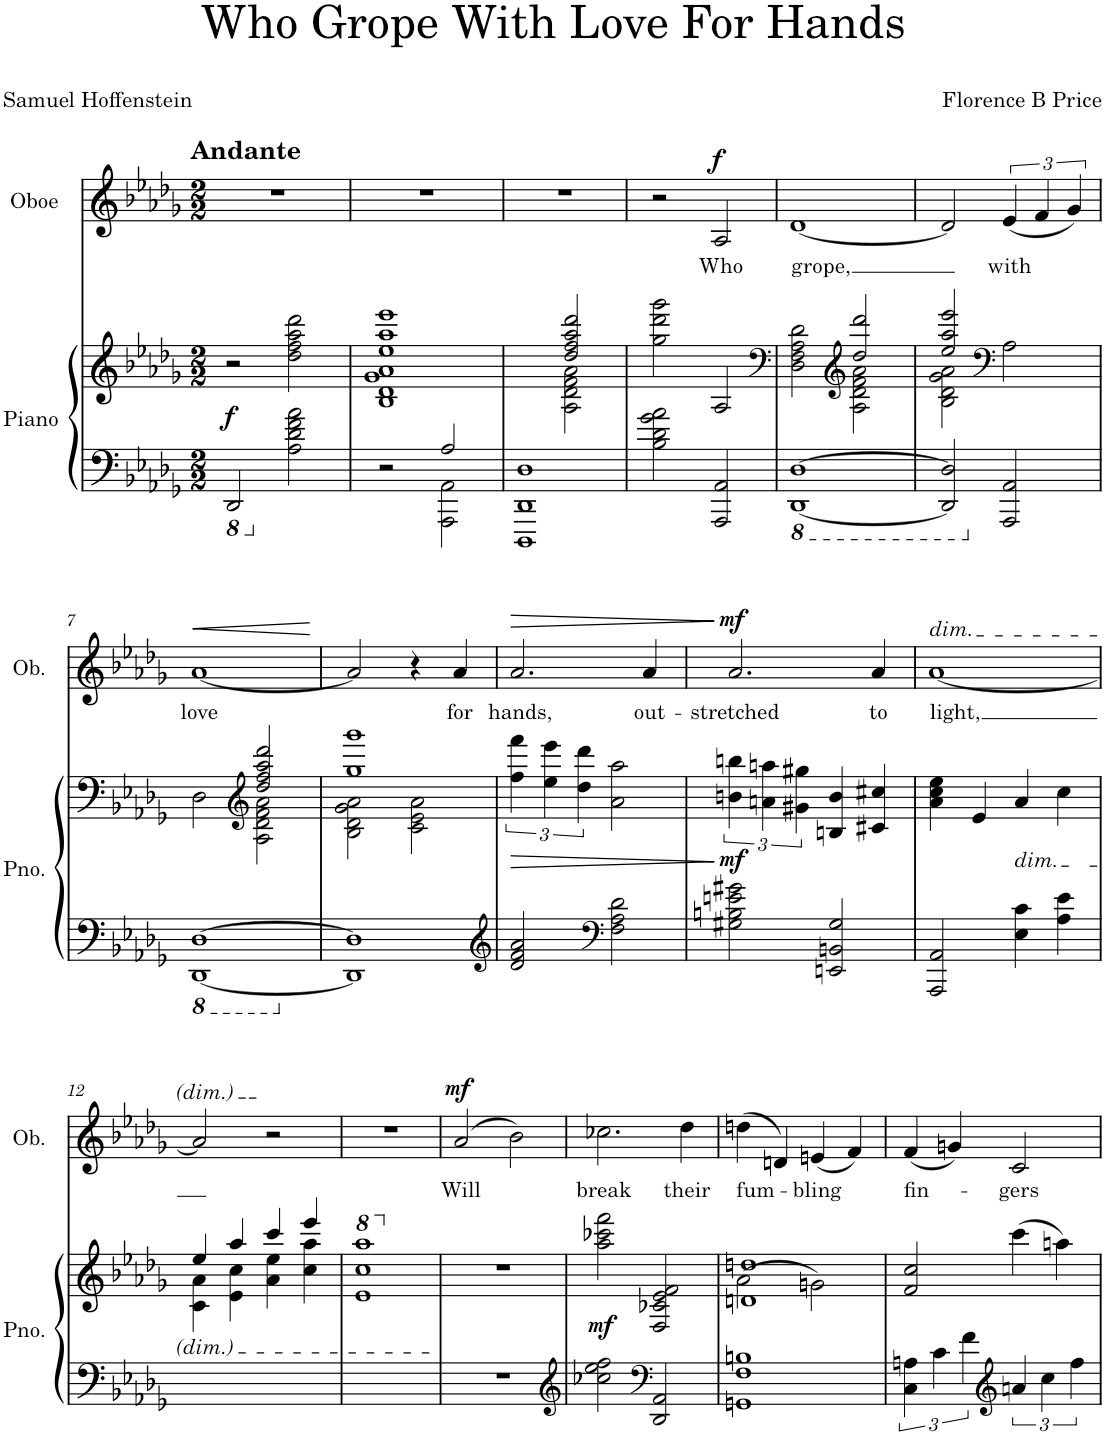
**kern	**kern	**dynam	**kern	**text	**dynam
*part2	*part2	*part2	*part1	*part1	*part1
*staff3	*staff2	*staff2/3	*staff1	*staff1	*staff1
*I"Piano	*	*	*I"Oboe	*	*
*I'Pno.	*	*	*I'Ob.	*	*
*clefF4	*clefG2	*	*clefG2	*	*
*k[b-e-a-d-g-]	*k[b-e-a-d-g-]	*	*k[b-e-a-d-g-]	*	*
*M2/2	*M2/2	*	*M2/2	*	*
*8ba	*	*	*	*	*
=1	=1	=1	=1	=1	=1
!	!	!	!LO:TX:a:B:t=Andante	!	!
!	!	!LO:DY:b	!	!	!
2DDD-/	2r	f	1r	.	.
*X8ba	*	*	*	*	*
2A-\ 2d-\ 2f\ 2a-\	2dd-\ 2ff\ 2aa-\ 2ddd-\	.	.	.	.
=2	=2	=2	=2	=2	=2
*^	*	*	*	*	*
2r	2ryy	1B- 1d- 1g- 1a- 1ee- 1aa- 1eee-	.	1r	.	.
2A-/	2AAA-\ 2AA-\	.	.	.	.	.
=3	=3	=3	=3	=3	=3	=3
*	*	*^	*	*	*	*
1D-	1DDD- 1DD-	2ryy	2ryy	.	1r	.	.
.	.	2dd-/ 2ff/ 2aa-/ 2ddd-/	2A-\ 2d-\ 2f\ 2a-\	.	.	.	.
*v	*v	*	*	*	*	*	*
*	*v	*v	*	*	*	*
=4	=4	=4	=4	=4	=4
2B-\ 2d-\ 2g-\ 2a-\	2gg-\ 2ddd-\ 2ggg-\	.	2r	.	.
!	!	!	!	!LO:LY:b	!LO:DY:a
2AAA-/ 2AA-/	2A-/	.	2A-/	Who	f
=5	=5	=5	=5	=5	=5
*	*clefF4	*	*	*	*
*8ba	*	*	*	*	*
*	*^	*	*	*	*
!	!	!	!	!	!LO:LY:b	!
[1DDD- [1DD-	2D-\ 2F\ 2A-\ 2d-\	2ryy	.	[1d-	grope,	.
*	*clefG2	*	*	*	*	*
.	2dd-/ 2ddd-/	2A-\ 2d-\ 2f\ 2a-\	.	.	.	.
=6	=6	=6	=6	=6	=6	=6
2DDD-/] 2DD-/]	2ee-/ 2aa-/ 2eee-/	2B-\ 2d-\ 2g-\ 2a-\	.	2d-/]	.	.
*	*clefF4	*	*	*	*	*
*X8ba	*	*	*	*	*	*
!	!	!	!	!	!LO:LY:b	!
2AAA-/ 2AA-/	2A-\	2ryy	.	(6e-/	with	.
.	.	.	.	6f/	.	.
.	.	.	.	6g-/)	.	.
!!LO:LB:g=z
=7	=7	=7	=7	=7	=7	=7
*8ba	*	*	*	*	*	*
!	!	!	!	!	!LO:LY:b	!LO:HP:b
[1DDD- [1DD-	2D-\	2ryy	.	[1a-	love	<
*	*clefG2	*	*	*	*	*
.	2dd-/ 2ff/ 2aa-/ 2ddd-/	2A-\ 2d-\ 2f\ 2a-\	.	.	.	.
*	*v	*v	*	*	*	*
.	.	.	.	.	[
=8	=8	=8	=8	=8	=8
*X8ba	*	*	*	*	*
*	*^	*	*	*	*
1DD-] 1D-]	1gg- 1ggg-	2B-\ 2d-\ 2g-\ 2a-\	.	2a-/]	.	.
.	.	2c\ 2e-\ 2a-\	.	4r	.	.
!	!	!	!	!	!LO:LY:b	!
.	.	.	.	4a-/	for	.
*	*v	*v	*	*	*	*
=9	=9	=9	=9	=9	=9
*clefG2	*	*	*	*	*
!	!	!LO:HP:b	!	!LO:LY:b	!LO:HP:b
2d-/ 2f/ 2a-/	6ff\ 6fff\	>	2.a-/	hands,	>
.	6ee-\ 6eee-\	.	.	.	.
.	6dd-\ 6ddd-\	.	.	.	.
*clefF4	*	*	*	*	*
2F\ 2A-\ 2d-\	2a-\ 2aa-\	.	.	.	.
!	!	!	!	!LO:LY:b	!
.	.	.	4a-/	out-	.
.	.	]	.	.	]
=10	=10	=10	=10	=10	=10
!	!	!LO:DY:b	!	!LO:LY:b	!LO:DY:a
2G#X\ 2Bn\ 2en\ 2g#X\	6bn\ 6bbn\	mf	2.a-/	-stretched	mf
.	6an\ 6aan\	.	.	.	.
.	6g#X\ 6gg#X\	.	.	.	.
2EEn/ 2BBn/ 2G#/	4Bn/ 4b/	.	.	.	.
!	!	!	!	!LO:LY:b	!
.	4c#X/ 4cc#X/	.	4a-/	to	.
=11	=11	=11	=11	=11	=11
!	!	!	!LO:TX:a:i:t=dim.	!	!
!	!	!	!	!LO:LY:b	!
2AAA-/ 2AA-/	4a-\ 4cc\ 4ee-\	.	[1a-	light,	.
.	4e-/	.	.	.	.
!	!LO:TX:b:i:t=dim.	!	!	!	!
4E-\ 4c\	4a-/	.	.	.	.
4A-\ 4e-\	4cc\	.	.	.	.
!!LO:LB:g=z
=12	=12	=12	=12	=12	=12
*	*^	*	*	*	*
1ryy	4ee-/	4c\ 4a-\	.	2a-/]	.	.
.	4aa-/	4e-\ 4cc\	.	.	.	.
.	4ccc/	4a-\ 4ee-\	.	2r	.	.
.	4eee-/	4cc\ 4aa-\	.	.	.	.
=13	=13	=13	=13	=13	=13	=13
*	*8va	*	*	*	*	*
1ryy	1aaa-	1e- 1cc	.	1r	.	.
*	*v	*v	*	*	*	*
=14	=14	=14	=14	=14	=14
*	*X8va	*	*	*	*
*	*^	*	*	*	*
!	!	!	!	!	!LO:LY:b	!LO:DY:a
*	*v	*v	*	*	*	*
1r	1r	.	(2a-/	Will	mf
.	.	.	2b-\)	.	.
=15	=15	=15	=15	=15	=15
*clefG2	*	*	*	*	*
!	!	!LO:DY:b	!	!LO:LY:b	!
2cc-X\ 2ee-\ 2ff\	2aa-\ 2ccc-X\ 2fff\	mf	2.cc-X\	break	.
*clefF4	*	*	*	*	*
2DD-/ 2AA-/	2F/ 2c-X/ 2e-/ 2f/	.	.	.	.
!	!	!	!	!LO:LY:b	!
.	.	.	4dd-\	their	.
=16	=16	=16	=16	=16	=16
*	*^	*	*	*	*
!	!	!	!	!	!LO:LY:b	!
1GGn 1F 1Bn	1dn 1ddn	(>2a-\	.	(4ddn\	fum-	.
.	.	.	.	4dn/)	.	.
!	!	!	!	!	!LO:LY:b	!
.	.	2gn\)	.	(4en/	-bling	.
.	.	.	.	4f/)	.	.
*	*v	*v	*	*	*	*
=17	=17	=17	=17	=17	=17
!	!	!	!	!LO:LY:b	!
6C\ 6An\	2f/ 2cc/	.	(4f/	fin-	.
6c\	.	.	.	.	.
.	.	.	4gn/)	.	.
6f\	.	.	.	.	.
*clefG2	*	*	*	*	*
!	!	!	!	!LO:LY:b	!
6an/	(4ccc\	.	2c/	-gers	.
6cc\	.	.	.	.	.
.	4aan\)	.	.	.	.
6ff\	.	.	.	.	.
=	=	=	=	=	=
*-	*-	*-	*-	*-	*-
